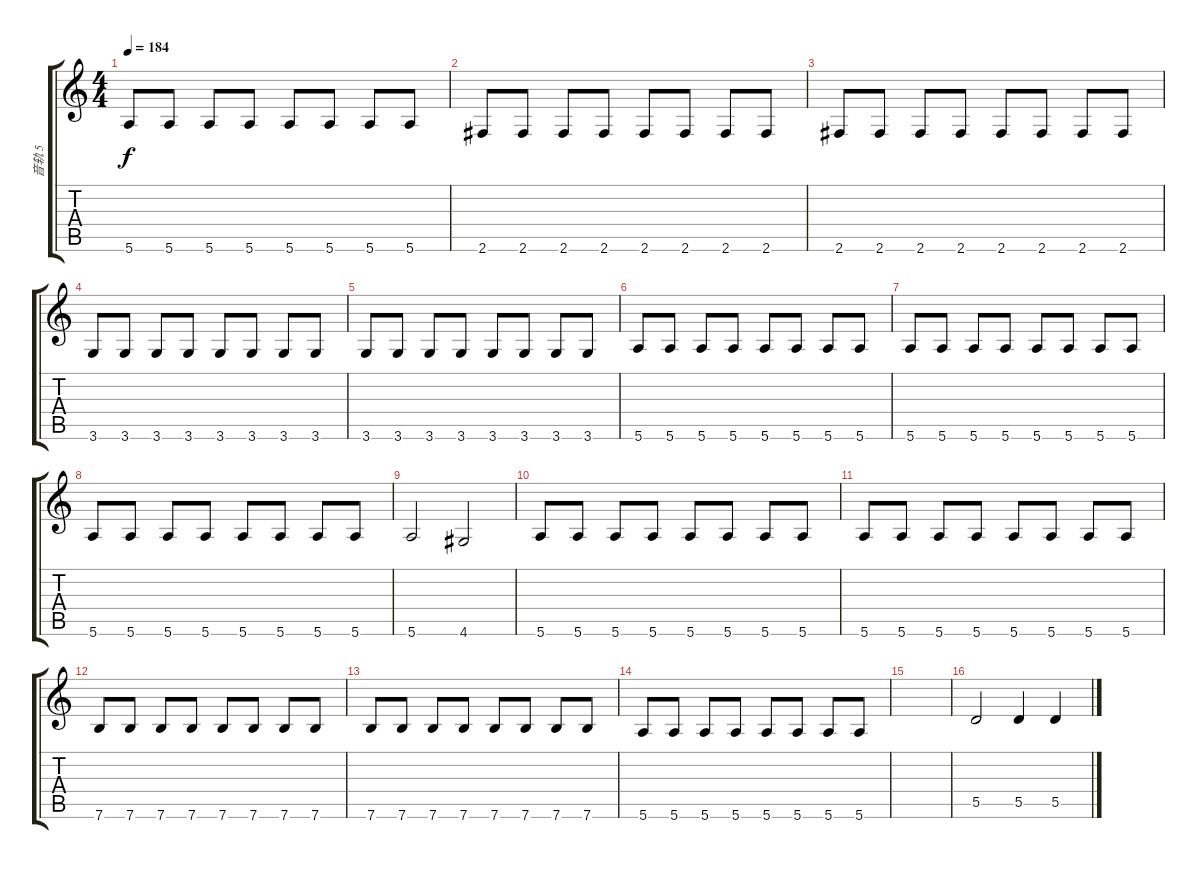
\track ("音轨 5" "音轨 5") {instrument acousticbass}
\staff {score tabs}
\tuning (E4 B3 G3 D3 A2 E2) {hide}
\ts (4 4)
\tempo 184
\clef g2
\ks c
5.6.8{dy f} 5.6.8 5.6.8 5.6.8 5.6.8 5.6.8 5.6.8 5.6.8 |
2.6.8 2.6.8 2.6.8 2.6.8 2.6.8 2.6.8 2.6.8 2.6.8 |
2.6.8 2.6.8 2.6.8 2.6.8 2.6.8 2.6.8 2.6.8 2.6.8 |
3.6.8 3.6.8 3.6.8 3.6.8 3.6.8 3.6.8 3.6.8 3.6.8 |
3.6.8 3.6.8 3.6.8 3.6.8 3.6.8 3.6.8 3.6.8 3.6.8 |
5.6.8 5.6.8 5.6.8 5.6.8 5.6.8 5.6.8 5.6.8 5.6.8 |
5.6.8 5.6.8 5.6.8 5.6.8 5.6.8 5.6.8 5.6.8 5.6.8 |
5.6.8 5.6.8 5.6.8 5.6.8 5.6.8 5.6.8 5.6.8 5.6.8 |
5.6.2 4.6.2 |
5.6.8 5.6.8 5.6.8 5.6.8 5.6.8 5.6.8 5.6.8 5.6.8 |
5.6.8 5.6.8 5.6.8 5.6.8 5.6.8 5.6.8 5.6.8 5.6.8 |
7.6.8 7.6.8 7.6.8 7.6.8 7.6.8 7.6.8 7.6.8 7.6.8 |
7.6.8 7.6.8 7.6.8 7.6.8 7.6.8 7.6.8 7.6.8 7.6.8 |
5.6.8 5.6.8 5.6.8 5.6.8 5.6.8 5.6.8 5.6.8 5.6.8 |
|
5.5.2 5.5.4 5.5.4
